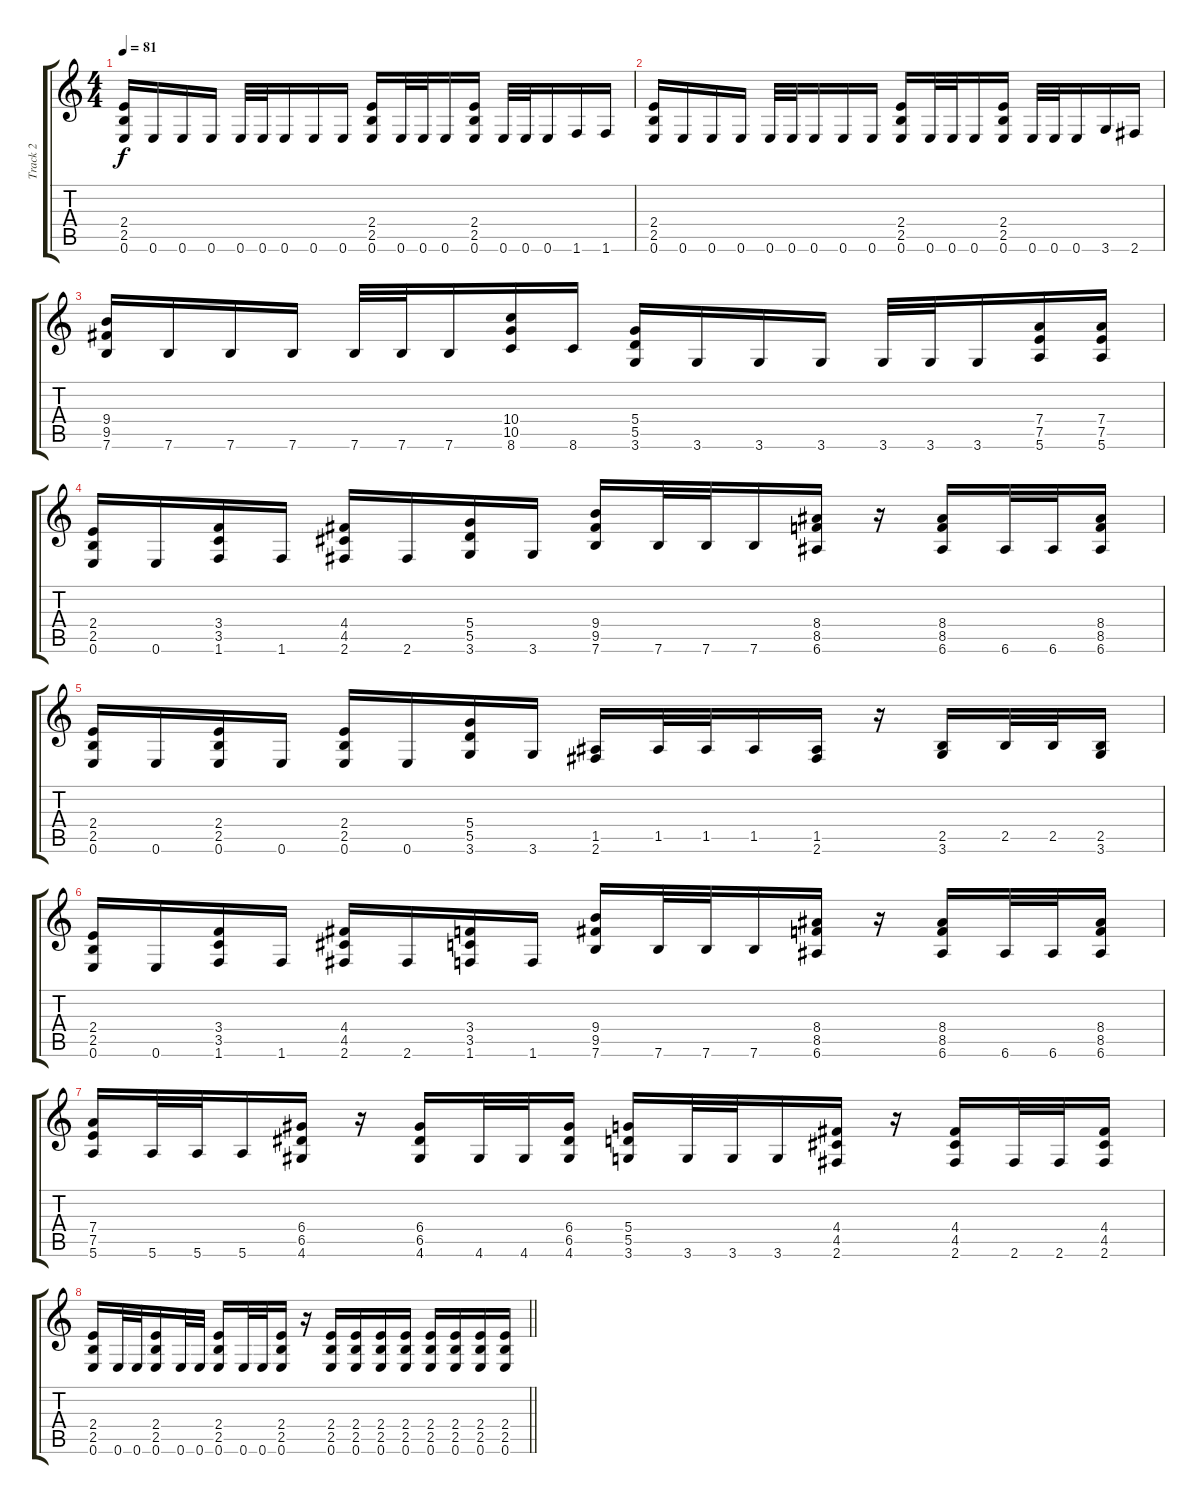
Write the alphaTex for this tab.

\track ("Track 2" "Track 2") {instrument acousticguitarsteel}
\staff {score tabs}
\tuning (E4 B3 G3 D3 A2 E2) {hide}
\ts (4 4)
\tempo 81
\clef g2
\ks c
(2.4 2.5 0.6).16{dy f} 0.6.16 0.6.16 0.6.16 0.6.32 0.6.32 0.6.16 0.6.16 0.6.16 (2.4 2.5 0.6).16 0.6.32 0.6.32 0.6.16 (2.4 2.5 0.6).16 0.6.32 0.6.32 0.6.16 1.6.16 1.6.16 |
(2.4 2.5 0.6).16 0.6.16 0.6.16 0.6.16 0.6.32 0.6.32 0.6.16 0.6.16 0.6.16 (2.4 2.5 0.6).16 0.6.32 0.6.32 0.6.16 (2.4 2.5 0.6).16 0.6.32 0.6.32 0.6.16 3.6.16 2.6.16 |
(9.4 9.5 7.6).16 7.6.16 7.6.16 7.6.16 7.6.32 7.6.32 7.6.16 (10.4 10.5 8.6).16 8.6.16 (5.4 5.5 3.6).16 3.6.16 3.6.16 3.6.16 3.6.32 3.6.32 3.6.16 (7.4 7.5 5.6).16 (7.4 7.5 5.6).16 |
(2.4 2.5 0.6).16 0.6.16 (3.4 3.5 1.6).16 1.6.16 (4.4 4.5 2.6).16 2.6.16 (5.4 5.5 3.6).16 3.6.16 (9.4 9.5 7.6).16 7.6.32 7.6.32 7.6.16 (8.4 8.5 6.6).16 r.16 (8.4 8.5 6.6).16 6.6.32 6.6.32 (8.4 8.5 6.6).16 |
(2.4 2.5 0.6).16 0.6.16 (2.4 2.5 0.6).16 0.6.16 (2.4 2.5 0.6).16 0.6.16 (5.4 5.5 3.6).16 3.6.16 (1.5 2.6).16 1.5.32 1.5.32 1.5.16 (1.5 2.6).16 r.16 (2.5 3.6).16 2.5.32 2.5.32 (2.5 3.6).16 |
(2.4 2.5 0.6).16 0.6.16 (3.4 3.5 1.6).16 1.6.16 (4.4 4.5 2.6).16 2.6.16 (3.4 3.5 1.6).16 1.6.16 (9.4 9.5 7.6).16 7.6.32 7.6.32 7.6.16 (8.4 8.5 6.6).16 r.16 (8.4 8.5 6.6).16 6.6.32 6.6.32 (8.4 8.5 6.6).16 |
(7.4 7.5 5.6).16 5.6.32 5.6.32 5.6.16 (6.4 6.5 4.6).16 r.16 (6.4 6.5 4.6).16 4.6.32 4.6.32 (6.4 6.5 4.6).16 (5.4 5.5 3.6).16 3.6.32 3.6.32 3.6.16 (4.4 4.5 2.6).16 r.16 (4.4 4.5 2.6).16 2.6.32 2.6.32 (4.4 4.5 2.6).16 |
\barLineRight lightlight
(2.4 2.5 0.6).16 0.6.32 0.6.32 (2.4 2.5 0.6).16 0.6.32 0.6.32 (2.4 2.5 0.6).16 0.6.32 0.6.32 (2.4 2.5 0.6).16 r.16 (2.4 2.5 0.6).16 (2.4 2.5 0.6).16 (2.4 2.5 0.6).16 (2.4 2.5 0.6).16 (2.4 2.5 0.6).16 (2.4 2.5 0.6).16 (2.4 2.5 0.6).16 (2.4 2.5 0.6).16
